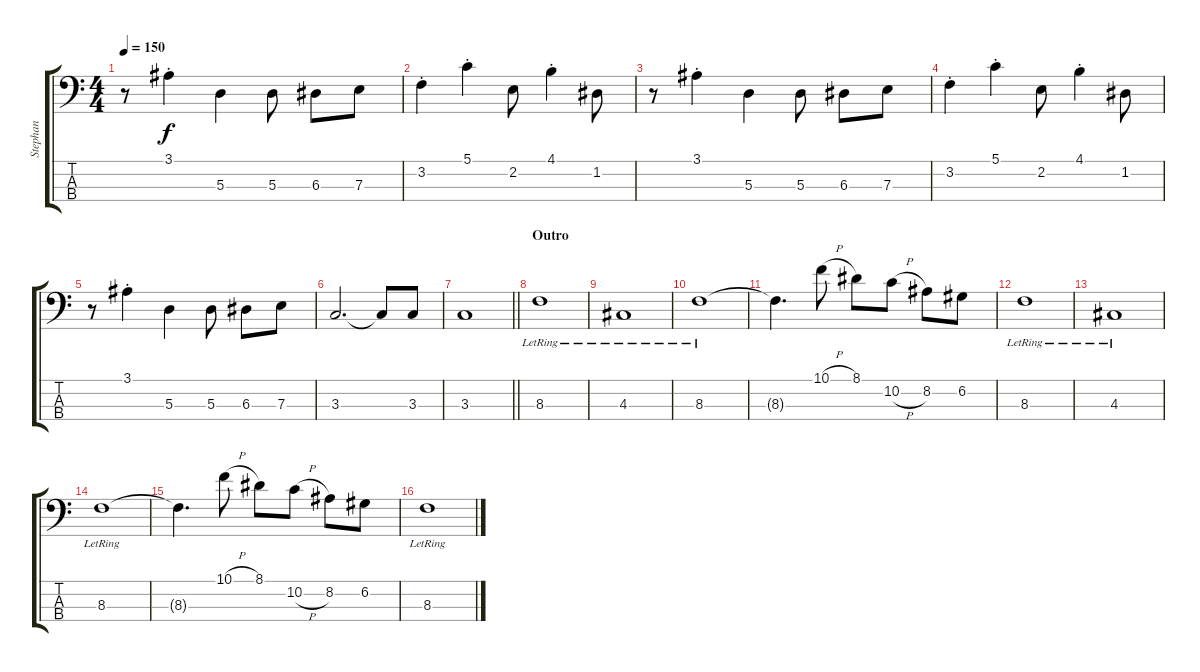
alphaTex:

\track ("Stephan" "Stephan") {instrument electricbasspick}
\staff {score tabs}
\tuning (G2 D2 A1 E1) {hide}
\ts (4 4)
\tempo 150
\clef f4
\ks c
r.8{dy f} 3.1{st}.4 5.3.4 5.3.8 6.3.8 7.3.8 |
3.2{st}.4 5.1{st}.4 2.2.8 4.1{st}.4 1.2.8 |
r.8 3.1{st}.4 5.3.4 5.3.8 6.3.8 7.3.8 |
3.2{st}.4 5.1{st}.4 2.2.8 4.1{st}.4 1.2.8 |
r.8 3.1{st}.4 5.3.4 5.3.8 6.3.8 7.3.8 |
3.3.2{d} 3.3{t}.8 3.3.8 |
\barLineRight lightlight
3.3.1 |
\section ("" "Outro")
8.3{lr}.1 |
4.3{lr}.1 |
8.3{lr}.1 |
8.3{t}.4{d} 10.1{h}.8 8.1.8 10.2{h}.8 8.2.8 6.2.8 |
8.3{lr}.1 |
4.3{lr}.1 |
8.3{lr}.1 |
8.3{t}.4{d} 10.1{h}.8 8.1.8 10.2{h}.8 8.2.8 6.2.8 |
8.3{lr}.1
